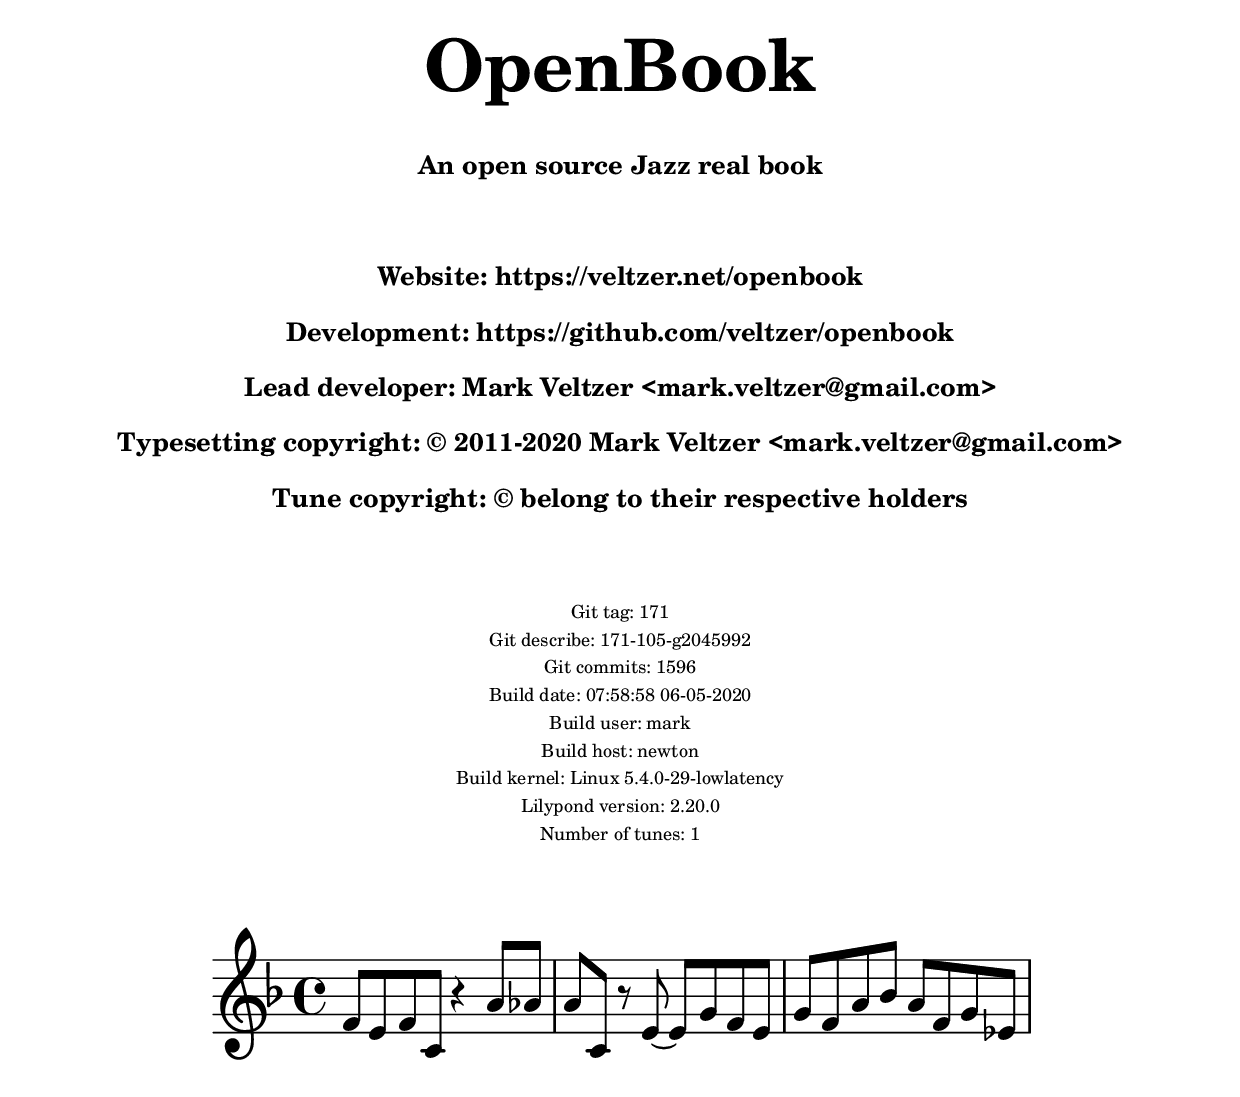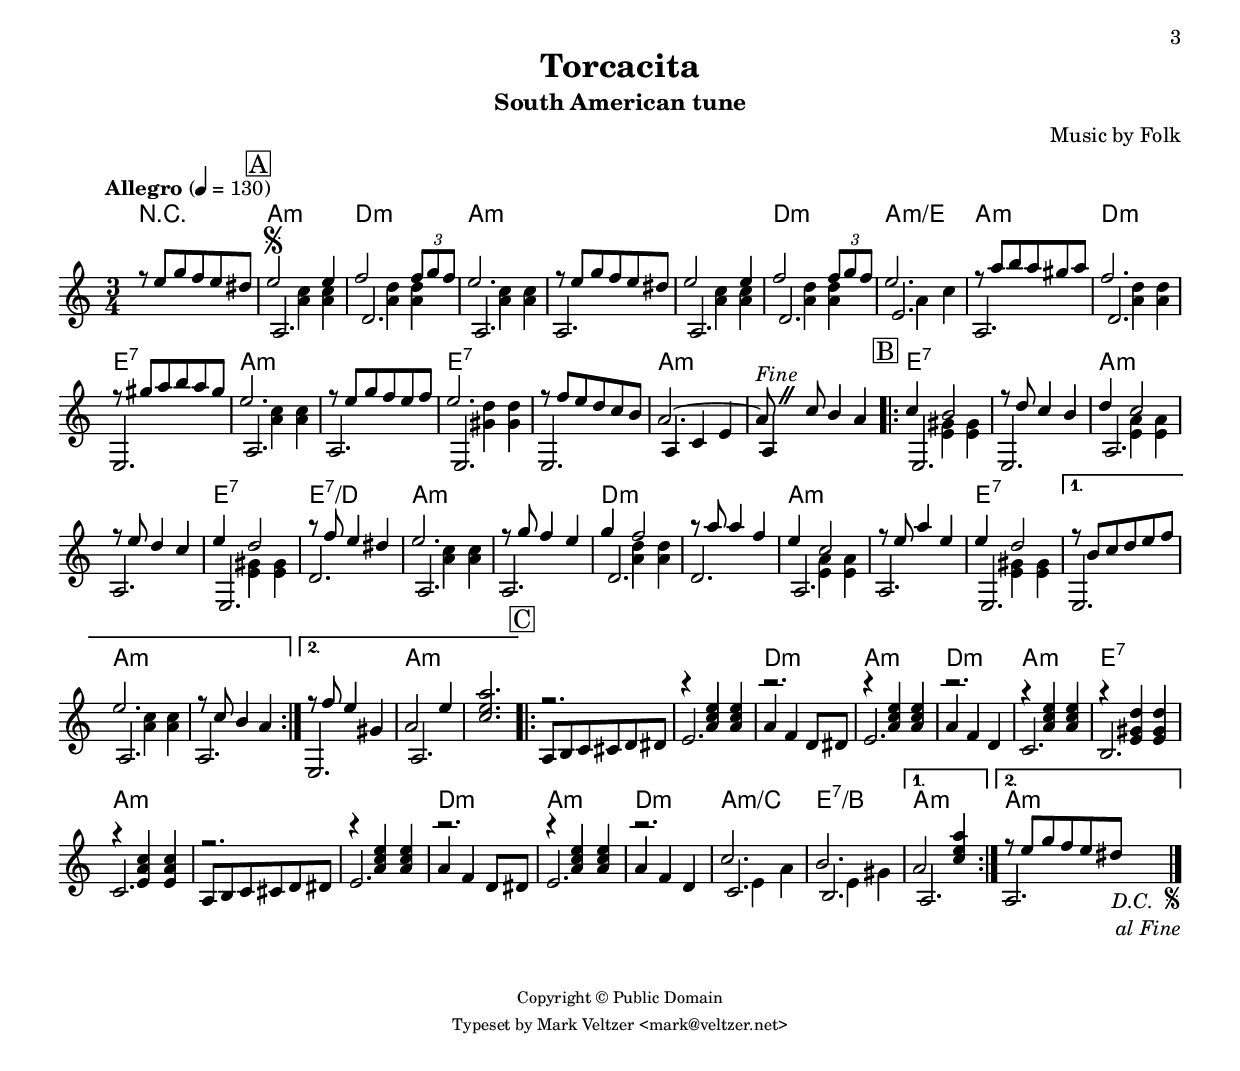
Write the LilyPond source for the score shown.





% lets emit the definitions

% end verbatim - this comment is a hack to prevent texinfo.tex
% from choking on non-European UTF-8 subsets

% this version tag will keep me compiling only on this version of lilypond.
%=====================================================================

\version "2.20.0"

% lets define a variable to hold the formatted build date (man 3 strftime):
%date=#(strftime "%T %d-%m-%Y" (localtime (current-time)))
%lilypond_version=#(lilypond-version)

% setting instruments for midi generation (bah - this doesn't work...)
%=====================================================================
%\set ChordNames.midiInstrument = #"acoustic grand"
%\set Staff.midiInstrument = #"flute"
%\set PianoStaff.instrumentName = #"acoustic grand"
% do not show chords unless they change...
%\set chordChanges = ##t

% number of staffs per page (this does not work because of my breaks)
%\paper {
%	system-count = #7
%}

\paper {
%% reduce spaces between systems and the bottom (taken from the lilypond
%% documentation and found the relevant variable)
%% the result of this is that I can fit 8 single staffs in one page
%% which is ideal for Jazz (think 32 bar divided into 8 lines of 4 bars each...).
%% I should really only apply this thing for Jazz tunes but that is a TODO item.
%% default is 4\mm - 3 already causes 8 staffs to take 2 pages
	between-system-padding = 2\mm
%% default is 20\mm
%% between-system-space = 16\mm
%% ragged-last-bottom = ##f
%% ragged-bottom = ##f

%% make lilypond increase the distance of the footer from the bottom of the page
%% it seems that if you don't do something like this you're going to have
%% a real problem seeing the footer in postscript printing....
%%bottom-margin = 2.5\cm

%% from /usr/share/lilypond/2.12.3/ly/titling-init.ly
%% to stop lilypond from printing footers...
	oddFooterMarkup = \markup {}

%% prevent lilypond from printing the headers...

	scoreTitleMarkup = \markup {}
	bookTitleMarkup = \markup {}
}
\layout {
%% don't have the first line indented
	indent = 0.0 \cm
%% don't know what this is (taken from Laurent Martelli...)
%%textheight = 1.5\cm

	\context {
		\Score
	%% change the size of the text fonts
	%%\override LyricText #'font-family = #'typewriter
		\override LyricText #'font-size = #'-2

	%% set the style of the chords to Jazz - I don't see this making any effect
		\override ChordName #'style = #'jazz
	%%\override ChordName #'word-space = #2

	%% set the chord size and font
	%%\override ChordName #'font-series = #'bold
	%%\override ChordName #'font-family = #'roman
	%%\override ChordName #'font-size = #-1

	%% don't show bar numbers (for jazz it makes it too cluttery)
		\remove "Bar_number_engraver"
	}
}
% reduce the font size (taken from the lilypond info documentation, default is 20)
#(set-global-staff-size 17.82)

% There is no need to set the paper size to a4 since it is the default.
% make lilypond use paper of size a4 (Is this the default ?!?)
%#(set-default-paper-size "a4")
%)

% Don't have textedit:// links for every note in the pdf file.
% This reduces the size of the pdf by a lot
\pointAndClickOff

% chord related matters
myChordDefinitions={
	<c ees ges bes des' fes' aes'>-\markup \super {7alt}
	<c e g bes f'>-\markup \super {7sus}
	<c e g bes d f'>-\markup \super {9sus}
	<c e g f'>-\markup \super {sus}
	<c ees ges bes>-\markup { "m" \super { "7 " \flat "5" } }
	<c ees ges beses>-\markup { "dim" \super { "7" } }
	<c ees ges>-\markup { "dim" }
%%<c e g b>-\markup { "maj7" }
	<c e gis bes d'>-\markup { \super { "9 " \sharp "5" } }
	<c e g bes d' a'>-\markup \super {13}
	<c e g bes d' fis'>-\markup { \super { "9 " \sharp "11" } }
}
myChordExceptions=#(append
	(sequential-music-to-chord-exceptions myChordDefinitions #t)
	ignatzekExceptions
)

% some macros to be reused all over
% =====================================================================
myBreak=\break
% do line breaks really matter?
myEndLine=\break
%myEndLine={}
myEndLineVoltaNotLast={}
myEndLineVoltaLast=\break
myEndLineVolta=\break
partBar=\bar "||"
endBar=\bar "|."
startBar=\bar ".|"
startRepeat=\bar "|:"
endRepeat=\bar ":|"
startTune={}
endTune=\bar "|."
myFakeEndLine={}
mySegno=\mark \markup { \musicglyph #"scripts.segno" }
myCoda=\mark \markup { \musicglyph #"scripts.coda" }

% some functions to be reused all over
% =====================================================================
% A wrapper for section markers that allows us to control their formatting

% You can have a circle instead of a box using:
% \mark \markup { \circle #mark }
myMark =
#(define-music-function
	(parser location mark)
	(markup?)
	#{
	\mark \markup { \box #mark }
	#})
myWordMark =
#(define-music-function
	(parser location mark)
	(markup?)
	#{
	\mark \markup { \box #mark }
	#})
% grace that does appoggiatura
%\grace $notes
myGrace = #(define-music-function (parser location notes) (ly:music?) #{ \appoggiatura $notes #})
% grace that does nothing
%myGrace = #(define-music-function (parser location notes) (ly:music?) #{ #})

% this is a macro that * really * breaks lines. You don't really need this since a regular \break will work
% AS LONG AS you have the '\remove Bar_engraver' enabled...
hardBreak={ \bar "" \break }
% a macro to make vertical space
verticalSpace=\markup { \null }

% macros to help in parenthesizing chords
% see the playground area for openbook and http://lilypond.1069038.n5.nabble.com/Parenthesizing-chord-names-td44370.html
#(define (left-parenthesis-ignatzek-chord-names in-pitches bass inversion context) (markup #:line ("(" (ignatzek-chord-names in-pitches bass inversion context))))
#(define (right-parenthesis-ignatzek-chord-names in-pitches bass inversion context) (markup #:line ((ignatzek-chord-names in-pitches bass inversion context) ")")))
#(define (parenthesis-ignatzek-chord-names in-pitches bass inversion context) (markup #:line ("(" (ignatzek-chord-names in-pitches bass inversion context) ")")))
LPC = { \once \set chordNameFunction = #left-parenthesis-ignatzek-chord-names }
RPC = { \once \set chordNameFunction = #right-parenthesis-ignatzek-chord-names }
OPC = { \once \set chordNameFunction = #parenthesis-ignatzek-chord-names }

% some macros for marking parts of jazz tunes
% =====================================================================
startSong={}
% If we want endings of parts to be denoted by anything we need
% to find a smarter function that this since this will tend
% to make other things disapper (repeat markings etc)
%endSong=\bar "|."
endSong={}
startPart={}
% If we want endings of parts to be denoted by anything we need
% to find a smarter function that this since this will tend
% to make other things disapper (repeat markings etc)
% endPart=\bar "||"
endPart={}
startChords={
%% this causes chords that do not change to disappear...
	\set chordChanges = ##t
%% use my own chord exceptions
	\set chordNameExceptions = #myChordExceptions
}
endChords={}


% lets always include guitar definitions
\include "predefined-guitar-fretboards.ly"

% book header
%\book {
%% this is the title page
	\bookpart {
		\markup {
			\column {
				\null
				\null
				\null
				\null
				\null
				\null
				\null
				\null
				\null
				\null
				\fill-line { \fontsize #11 \bold "OpenBook" }
				\null
				\null
				\fill-line { \larger \larger \bold "An open source Jazz real book" }
				\null
				\null
				\null
				\fill-line {
					\huge \bold \concat {
						"Website: "
						\with-url #"https://veltzer.net/openbook" https://veltzer.net/openbook
					}
				}
				\null
				\fill-line {
					\huge \bold \concat {
						"Development: "
						\with-url #"https://github.com/veltzer/openbook" https://github.com/veltzer/openbook
					}
				}
				\null
				\fill-line {
					\huge \bold \concat {
						"Lead developer: Mark Veltzer "
						"<" \with-url #"mailto:mark.veltzer@gmail.com" mark.veltzer@gmail.com ">"
					}
				}
				\null
				\fill-line {
					\huge \bold \concat {
						"Typesetting copyright: © 2011-"
						2020
						" Mark Veltzer "
						"<" \with-url #"mailto:mark.veltzer@gmail.com" mark.veltzer@gmail.com ">"
					}
				}
				\null
				\fill-line { \huge \bold "Tune copyright: © belong to their respective holders" }
				\null
				\null
				\null
				\fill-line { \small "Git tag: 171" }
				\fill-line { \small "Git describe: 171-105-g2045992" }
				\fill-line { \small "Git commits: 1596" }
				\fill-line { \small "Build date: 07:58:58 06-05-2020" }
				\fill-line { \small "Build user: mark" }
				\fill-line { \small "Build host: newton" }
				\fill-line { \small "Build kernel: Linux 5.4.0-29-lowlatency" }
				\fill-line { \small "Lilypond version: 2.20.0" }
				\fill-line { \small "Number of tunes: 1" }
				\null
				\null
				\null
			}
		}
		\score {
			<<
				\new Staff="Melody" {
					\new Voice="Voice"
					\relative c' {
						\time 4/4
						\key f \major
						\set fontSize = #-3
						f8 e f c r4 a'8 aes | a c, r e~ e g f e | g f a bes a f g ees
					}
				}
			>>
			\layout {
				#(layout-set-staff-size 35)
				indent = 2.6\cm
			}
		}
	}

\markuplist \table-of-contents
\pageBreak

% from here everything needs to go into a loop

% include anything the user wants before the bookpart starts



PartChords=\chordmode {
	\startSong
	\startChords

%% there is no need to worry about which instrument plays the chords
%% since they will not be heard...

	r2. |

	a:m | d:m | a2.*2:m | \myFakeEndLine
	a2.:m | d:m | a:m/e | a:m | \myFakeEndLine
	d:m | e:7 | a2.*2:m | \myFakeEndLine
	e:7 | a:m | \myFakeEndLine

	\repeat volta 2 {
		e2.*2:7 | a:m | \myFakeEndLine
		e2.:7 | e:7/d | a2.*2:m | \myFakeEndLine
		d:m | a:m | \myFakeEndLine
		e2.:7 |
	} \alternative {
		{ e2.:7 | a2.*2:m | }
		{ e2.:7 | a2.*2:m | }
	} \myFakeEndLine

	\repeat volta 2 {
		a2.*2:m | d2.:m | a:m | \myFakeEndLine
		d:m | a:m | e:7 | a:m | \myFakeEndLine
		a2.*2:m | d2.:m | a:m | \myFakeEndLine
		d:m | a:m/c | e:7/b |
	} \alternative {
		{ a:m | }
		{ a:m | }
	} \myFakeEndLine

	\endChords
	\endSong
}

PartHighVoice=\relative c' {

	\tempo "Allegro" 4 = 130
	\time 3/4
	\key c \major

%% this is to let lily know that this is voice one
	\voiceOne

	r8 e' g f e dis |

	\myMark "A"
	e2\segno e4 | f2 \tuplet 3/2 {f8 g f} | e2. | r8 e g f e dis | \myFakeEndLine
	e2 e4 | f2 \tuplet 3/2 {f8 g f} | e2. | r8 a b a gis a | \myFakeEndLine
	f2. | r8 gis a b a gis | e2. | r8 e g f e f | \myFakeEndLine
	e2. | r8 f e d c b | a2. ~ | a8-\markup { \italic "Fine" }
	\override BreathingSign.text = \markup {
		\musicglyph #"scripts.caesura.straight"
	}
	\breathe
	c b4 a | \myFakeEndLine

	\myMark "B"
	\repeat volta 2 {
		c4 b2 | r8 d c4 b | d c2 | r8 e d4 c | \myFakeEndLine
		e d2 | r8 f e4 dis | e2. | r8 g f4 e | \myFakeEndLine
		g f2 | r8 a a4 f | e c2 | r8 e a4 e | \myFakeEndLine
		e d2 |
	} \alternative {
		{ r8 b c d e f | e2. | r8 c b4 a | }
		{ r8 f' e4 gis, | a2 e'4 | <c e a>2. | }
	} \myFakeEndLine

	\myMark "C"
	\repeat volta 2 {
		r2. | r4 <a c e> <a c e> | r2. | r4 <a c e> <a c e> | \myFakeEndLine
		r2. | r4 <a c e> <a c e> | r4 <e gis d'> <e gis d'> | r4 <e a c> <e a c> | \myFakeEndLine
		r2. | r4 <a c e> <a c e> | r2. | r4 <a c e> <a c e> | \myFakeEndLine
		r2. | c | b |
	} \alternative {
		{ a2 <c e a>4 | }
		{ r8 e g f e dis_\markup {
			\center-column {
				\line
				{ \italic "D.C. "
				\tiny \raise #1
				\musicglyph #"scripts.segno"
				}
				\italic " al Fine"
			}
		} | }
	} \myFakeEndLine

	\endTune
}

PartMidVoice=\relative c' {
	\time 3/4

%% this is to let lily know that this is voice one
	\voiceTwo

	s2. |

	s4 <a' c> <a c> | s <a d> <a d> | s <a c> <a c> | s2. |
	s4 <a c> <a c> | s <a d> <a d> | s a c | s2. |
	s4 <a d> <a d> | s2. | s4 <a c> <a c> | s2. |
	s4 <gis d'> <gis d'> | s2. | s | s |

	\repeat volta 2 {
		s4 <e gis> <e gis> | s2. | s4 <e a> <e a> | s2. |
		s4 <e gis> <e gis> | s2. | s4 <a c> <a c> | s2. |
		s4 <a d> <a d> | s2. | s4 <e a> <e a> | s2. |
		s4 <e gis> <e gis> |
	} \alternative {
		{ s2. | s4 <a c> <a c> | s2. | }
		{ s2. | s2. | s2. | }
	}

	\repeat volta 2 {
		s2. | s2. | s2. | s2. |
		s2. | s2. | s2. | s2. |
		s2. | s2. | s2. | s2. |
		s2. | s4 e a | s e gis |
	} \alternative {
		{ s2. | }
		{ s2. | }
	}
}

PartLowVoice=\relative c' {
	\time 3/4

%% this is to let lily know that this is voice one
	\voiceThree

	s2. |

	a2. | d | a | a |
	a | d | e | a, |
	d | e, | a | a |
	e | e | a4 c e | a, s s |

	\repeat volta 2 {
		e2. | e | a | a |
		e | d' | a | a |
		d | d | a | a |
		e |
	} \alternative {
		{ e | a | a | }
		{ e | a | s | }
	}

	\repeat volta 2 {
		a8 b c cis d dis | e2. | a4 f d8 dis | e2. |
		a4 f d | c2. | b | c |
		a8 b c cis d dis | e2. | a4 f d8 dis | e2. |
		a4 f d | c2. | b |
	} \alternative {
		{ a | }
		{ a | }
	}
}



\bookpart {

% this causes the variables to be defined...











% now play with the variables that depend on language



% calculate the tag line


% calculate the typesetby




\tocItem \markup "Torcacita / Folk"





% taken from "/usr/share/lilypond/2.12.3/ly/titling-init.ly"
\markup {
	\column {
		\override #'(baseline-skip . 3.5)
		\column {
			\huge \larger \bold
			\fill-line { \larger "Torcacita" }
			\fill-line { \large \smaller \bold \larger "South American tune" }
			\fill-line {
				""
				"Music by Folk"
			}
			\fill-line {
				""
			}
		}
	}
}
\noPageBreak






% score for printing
\score {
	<<
		\new ChordNames="Partchords" \PartChords
		\new Staff="Melody" <<
			\new Voice="highvoice" \PartHighVoice
			\new Voice="midvoice" \PartMidVoice
			\new Voice="lowvoice" \PartLowVoice
		>>
	>>
	\layout {
	}
}


\noPageBreak
\markup \column {
%% just a little space
	\null
	\fill-line {
		\smaller \smaller { "Copyright © Public Domain" }
	}
	\fill-line {
		\smaller \smaller { "Typeset by Mark Veltzer <mark@veltzer.net>" }
	}
}



}


% book footer
%}
